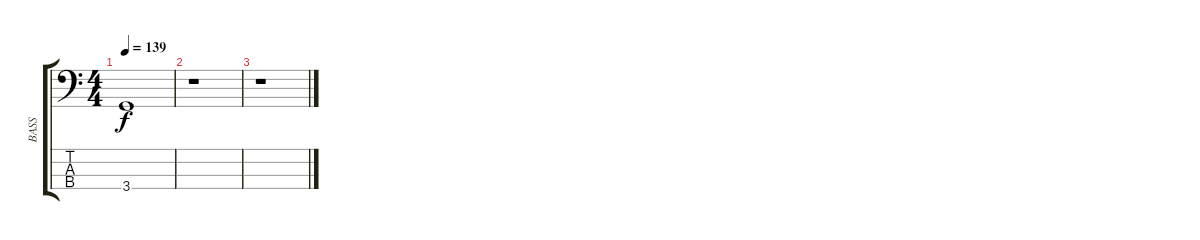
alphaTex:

\track ("BASS" "BASS") {instrument electricbasspick}
\staff {score tabs}
\tuning (G2 D2 A1 E1) {hide}
\ts (4 4)
\tempo 139
\clef f4
\ks c
3.4{t}.1{dy f} |
r.1 |
r.1
